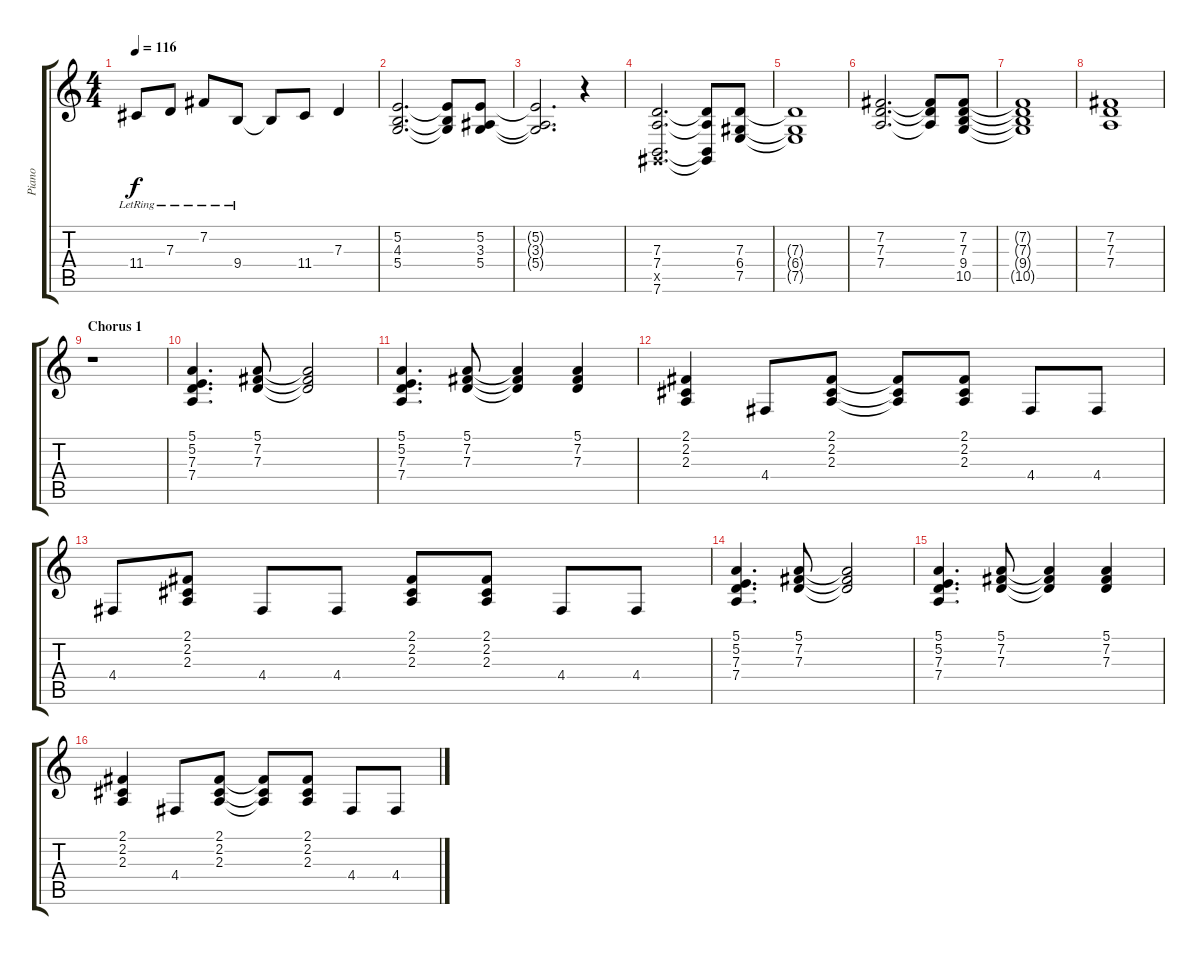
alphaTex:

\track ("Piano" "Piano") {instrument electricgrandpiano}
\staff {score tabs}
\tuning (E4 B3 G3 D3 A2 E2) {hide}
\ts (4 4)
\tempo 116
\clef g2
\ks c
11.4{lr}.8{dy f} 7.3{lr}.8 7.2{lr}.8 9.4{lr}.8 9.4{t}.8 11.4.8 7.3.4 |
(5.2 4.3 5.4).2{d} (5.2{t} 4.3{t} 5.4{t}).8 (5.2 3.3 5.4).8 |
(5.2{t} 3.3{t} 5.4{t}).2{d} r.4 |
(7.3 7.4 -1.5{x} 7.6).2{d} (7.3{t} 7.4{t} -1.5{t} 7.6{t}).8 (7.3 6.4 7.5).8 |
(7.3{t} 6.4{t} 7.5{t}).1 |
(7.2 7.3 7.4).2{d} (7.2{t} 7.3{t} 7.4{t}).8 (7.2 7.3 9.4 10.5).8 |
(7.2{t} 7.3{t} 9.4{t} 10.5{t}).1 |
(7.2 7.3 7.4).1 |
\section ("" "Chorus 1")
r.1 |
(5.1 5.2 7.3 7.4).4{d} (5.1 7.2 7.3).8 (5.1{t} 7.2{t} 7.3{t}).2 |
(5.1 5.2 7.3 7.4).4{d} (5.1 7.2 7.3).8 (5.1{t} 7.2{t} 7.3{t}).4 (5.1 7.2 7.3).4 |
(2.1 2.2 2.3).4 4.4.8 (2.1 2.2 2.3).8 (2.1{t} 2.2{t} 2.3{t}).8 (2.1 2.2 2.3).8 4.4.8 4.4.8 |
4.4.8 (2.1 2.2 2.3).8 4.4.8 4.4.8 (2.1 2.2 2.3).8 (2.1 2.2 2.3).8 4.4.8 4.4.8 |
(5.1 5.2 7.3 7.4).4{d} (5.1 7.2 7.3).8 (5.1{t} 7.2{t} 7.3{t}).2 |
(5.1 5.2 7.3 7.4).4{d} (5.1 7.2 7.3).8 (5.1{t} 7.2{t} 7.3{t}).4 (5.1 7.2 7.3).4 |
(2.1 2.2 2.3).4 4.4.8 (2.1 2.2 2.3).8 (2.1{t} 2.2{t} 2.3{t}).8 (2.1 2.2 2.3).8 4.4.8 4.4.8
